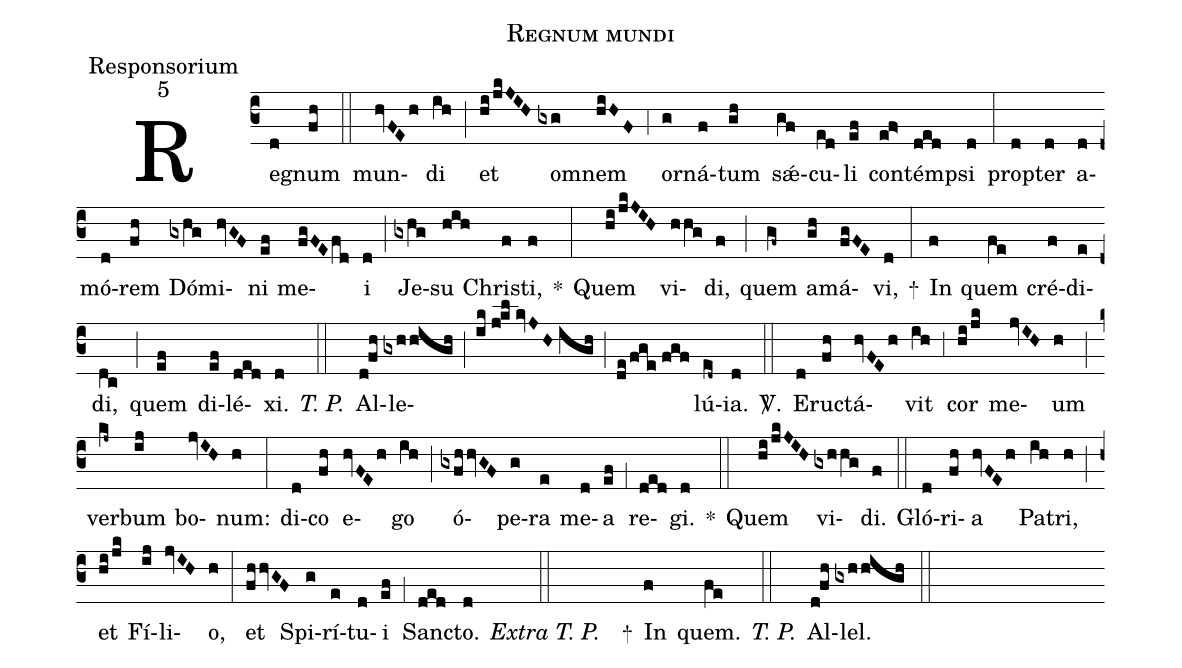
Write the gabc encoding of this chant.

name:Regnum mundi;
office-part:Responsorium;
mode:5;
%%
(c3) Re(d)gnum(fh) (::) mun(hvFEh)di(ih) (;) et(hi/jkJIH) o(gxg)mnem(hiHF) (;4) or(g)ná(f)tum(gh) s<sp>'ae</sp>(gf)cu(ed)li(ef) con(ef>)tém(ded)psi(d) (:) prop(d)ter(d) a(d)mó(d)rem(fh) Dó(gxhg)mi(hvGF)ni(ef) me(fgFE/fd)i(d) (;) Je(gxhg)su(hih) Chri(f)sti,(f) *(:) Quem(hi/jkJIH) vi(hhg)di,(f) (;) quem(gf~) a(gh)má(fgFE)vi,(d) +(:) In(f) quem(fe) cré(f)di(e)di,(dc) (;) quem(ef) di(ef)lé(ded)xi.(d) <i>T. P.</i>(::) Al(d!fh)le(gxhhigh;ik//j!kl//kvJH//igh;de/fge//fgf)lú(ed~)ia.(d) <sp>V/</sp>.(::) E(d)ru(fh)ctá(hvFEh)vit(ih) (;3) cor(hi/jk) me(jvIH)um(h) (;) ver(kj~)bum(ij) bo(jvIH)num:(h) (:) di(d)co(fh) e(hvFEh)go(ih) (;) ó(gxfhhvGF)pe(g)ra(e) me(d)a(ef) (;1) re(ded)gi.(d) *(::) Quem(hi/jkJIH) vi(gxhhg)di.(f) (::) Gló(d)ri(fh)a(hvFEh) Pa(ih)tri,(h) (;) et(hi/jk) Fí(ij)li(jvIH)o,(h) (:) et(fhhvGF) Spi(g)rí(e)tu(d)i(ef) (;1) San(ded)cto.(d) <i>Extra T. P.</i>(::) +() In(f) quem.(fe) <i>T. P.</i>(::) Al(d!fh)lel.(gxhhigh) (::)
